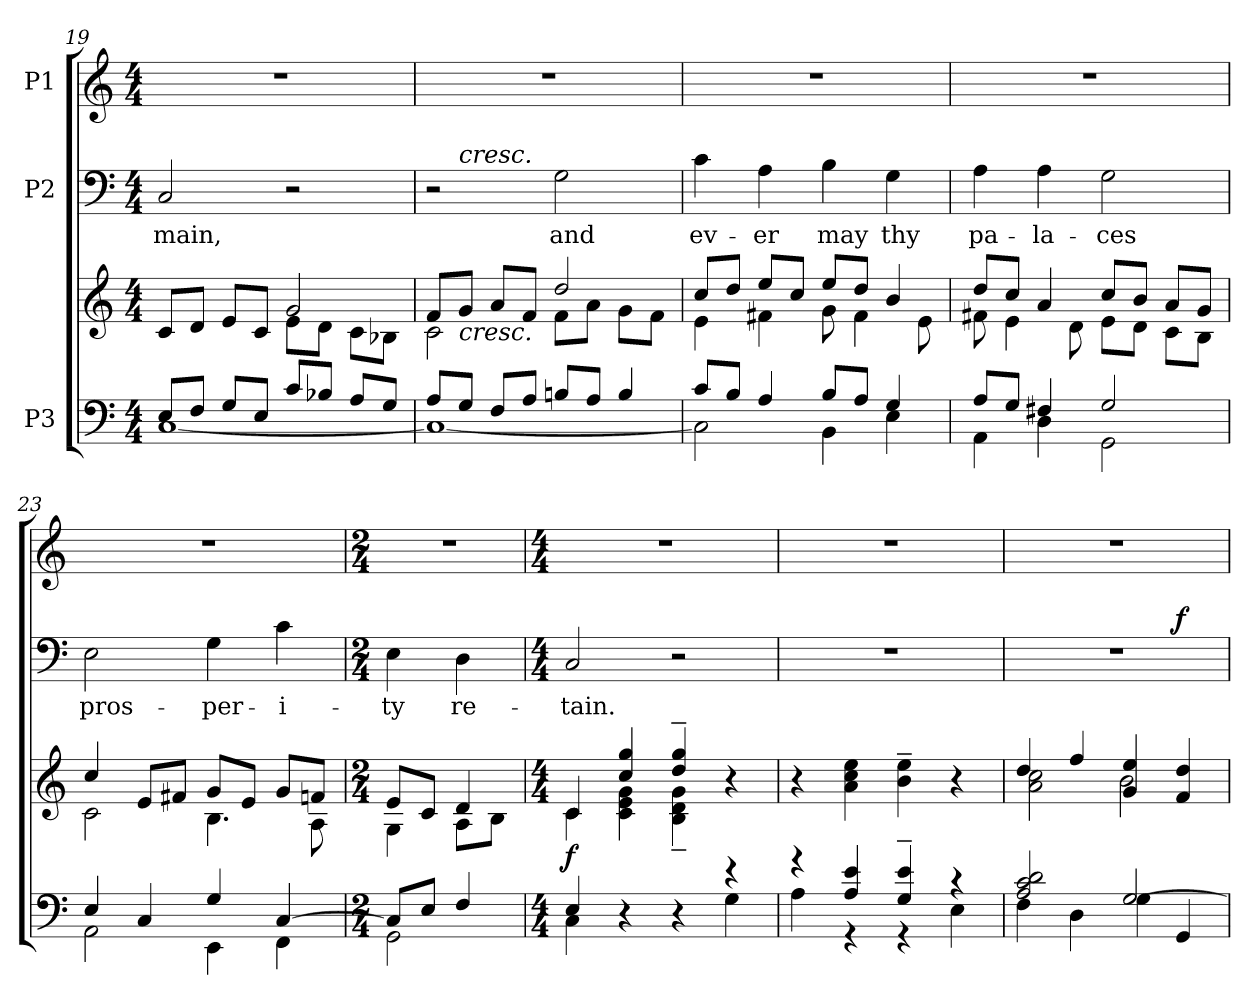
**kern	**kern	**dynam	**kern	**text	**dynam	**kern
*part3	*part3	*part3	*part2	*part2	*part2	*part1
*staff4	*staff3	*staff3/4	*staff2	*staff2	*staff2	*staff1
*I"P3	*	*	*I"P2	*	*	*I"P1
*clefF4	*clefG2	*	*clefF4	*	*	*clefG2
*k[]	*k[]	*	*k[]	*	*	*k[]
*C:	*C:	*	*C:	*	*	*C:
*M4/4	*M4/4	*	*M4/4	*	*	*M4/4
=19	=19	=19	=19	=19	=19	=19
*^	*^	*	*	*	*	*
!	!	!	!	!	!	!LO:LY:a:color=#000000	!	!
8Ei/L	[1Ci	8ci/L	2ryy	.	2Ci/	-main,	.	1r
8Fi/J	.	8di/J	.	.	.	.	.	.
8Gi/L	.	8ei/L	.	.	.	.	.	.
8Ei/J	.	8ci/J	.	.	.	.	.	.
8ci/L	.	2gi/	8ei\L	.	2r	.	.	.
8B-Xi/J	.	.	8di\J	.	.	.	.	.
8Ai/L	.	.	8ci\L	.	.	.	.	.
8Gi/J	.	.	8B-Xi\J	.	.	.	.	.
!!LO:LB:g=z
=20	=20	=20	=20	=20	=20	=20	=20	=20
*	*	*	*	*	*^	*	*	*
8Ai/L	1Ci_	8fi/L	2ci\	.	2r	8ryy	.	.	1r
!	!	!	!	!	!	!LO:TX:a:i:t=cresc.	!	!	!
!	!	!LO:TX:b:i:t=cresc.	!	!	!	!	!	!	!
8Gi/J	.	8gi/J	.	.	.	2..ryy	.	.	.
8Fi/L	.	8ai/L	.	.	.	.	.	.	.
8Ai/J	.	8fi/J	.	.	.	.	.	.	.
!	!	!	!	!	!	!	!LO:LY:a:color=#000000	!	!
8Bni/L	.	2ddi/	8fi\L	.	2Gi\	.	and	.	.
8Ai/J	.	.	8ai\J	.	.	.	.	.	.
4Bi/	.	.	8gi\L	.	.	.	.	.	.
.	.	.	8fi\J	.	.	.	.	.	.
*	*	*	*	*	*v	*v	*	*	*
=21	=21	=21	=21	=21	=21	=21	=21	=21
*	*	*	*	*	*^	*	*	*
!	!	!	!	!	!	!	!LO:LY:a:color=#000000	!	!
*	*	*	*	*	*v	*v	*	*	*
8ci/L	2Ci\]	8cci/L	4ei\	.	4ci\	ev-	.	1r
8Bi/J	.	8ddi/J	.	.	.	.	.	.
!	!	!	!	!	!	!LO:LY:a:color=#000000	!	!
4Ai/	.	8eei/L	4f#Xi\	.	4Ai\	-er	.	.
.	.	8cci/J	.	.	.	.	.	.
!	!	!	!	!	!	!LO:LY:a:color=#000000	!	!
8Bi/L	4BBi\	8eei/L	8gi\	.	4Bi\	may	.	.
8Ai/J	.	8ddi/J	4f#i\	.	.	.	.	.
!	!	!	!	!	!	!LO:LY:a:color=#000000	!	!
4Gi/	4Ei\	4bi/	.	.	4Gi\	thy	.	.
.	.	.	8ei\	.	.	.	.	.
=22	=22	=22	=22	=22	=22	=22	=22	=22
!	!	!	!	!	!	!LO:LY:a:color=#000000	!	!
8Ai/L	4AAi\	8ddi/L	8f#Xi\	.	4Ai\	pa-	.	1r
8Gi/J	.	8cci/J	4ei\	.	.	.	.	.
!	!	!	!	!	!	!LO:LY:a:color=#000000	!	!
4F#Xi/	4Di\	4ai/	.	.	4Ai\	-la-	.	.
.	.	.	8di\	.	.	.	.	.
!	!	!	!	!	!	!LO:LY:a:color=#000000	!	!
2Gi/	2GGi\	8cci/L	8ei\L	.	2Gi\	-ces	.	.
.	.	8bi/J	8di\J	.	.	.	.	.
.	.	8ai/L	8ci\L	.	.	.	.	.
.	.	8gi/J	8Bi\J	.	.	.	.	.
=23	=23	=23	=23	=23	=23	=23	=23	=23
!	!	!	!	!	!	!LO:LY:a:color=#000000	!	!
4Ei/	2AAi\	4cci/	2ci\	.	2Ei\	pros-	.	1r
4Ci/	.	8ei/L	.	.	.	.	.	.
.	.	8f#Xi/J	.	.	.	.	.	.
!	!	!	!	!	!	!LO:LY:a:color=#000000	!	!
4Gi/	4EEi\	8gi/L	4.Bi\	.	4Gi\	-per-	.	.
.	.	8ei/J	.	.	.	.	.	.
!	!	!	!	!	!	!LO:LY:a:color=#000000	!	!
[4Ci/	4FFi\	8gi/L	.	.	4ci\	-i-	.	.
.	.	8fni/J	8Ai\	.	.	.	.	.
=24	=24	=24	=24	=24	=24	=24	=24	=24
*M2/4	*	*M2/4	*	*	*M2/4	*	*	*M2/4
!	!	!	!	!	!	!LO:LY:a:color=#000000	!	!LO:N:vis=1
8Ci/L]	2GGi\	8ei/L	4Gi\	.	4Ei\	-ty	.	2r
8Ei/J	.	8ci/J	.	.	.	.	.	.
!	!	!	!	!	!	!LO:LY:a:color=#000000	!	!
4Fi/	.	4di/	8Ai\L	.	4Di\	re-	.	.
.	.	.	8Bi\J	.	.	.	.	.
!!LO:LB:g=z
=25	=25	=25	=25	=25	=25	=25	=25	=25
*M4/4	*	*M4/4	*	*	*M4/4	*	*	*M4/4
!	!	!	!	!	!	!LO:LY:a:color=#000000	!	!
4Ei/	4Ci\	4ci/	4ci\	f	2Ci/	-tain.	.	1r
4r	2ryy	4cci/ 4ggi	4ci\ 4ei 4gi	.	.	.	.	.
4r	.	4ddi/~ 4ggi~	4Bi\~ 4di~ 4gi~	.	2r	.	.	.
4r	4Gi\	4r	4ryy	.	.	.	.	.
*	*	*v	*v	*	*	*	*	*
=26	=26	=26	=26	=26	=26	=26	=26
4r	4Ai\	4r	.	1r	.	.	1r
4Ai/ 4ei	4r	4ai\ 4cci 4eei	.	.	.	.	.
4Gi/~ 4ei~	4r	4bi\~ 4eei~	.	.	.	.	.
4r	4Ei\	4r	.	.	.	.	.
=27	=27	=27	=27	=27	=27	=27	=27
*	*	*^	*	*^	*	*	*
2Ai/ 2ci 2di	4Fi\	4ddi/	2ai\ 2cci	.	1r	2.ryy	.	.	1r
.	4Di\	4ffi/	.	.	.	.	.	.	.
[2Gi/	4Gi\	4gi/ 4eei	2bi\	.	.	.	.	.	.
.	4GGi/	4fi/ 4ddi	.	.	.	4ryy	.	f	.
*v	*v	*	*	*	*v	*v	*	*	*
*	*v	*v	*	*	*	*	*
=	=	=	=	=	=	=
*-	*-	*-	*-	*-	*-	*-
